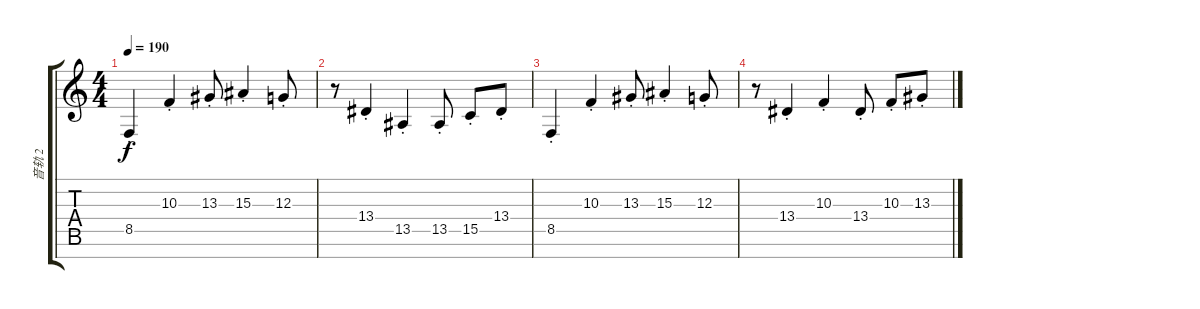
\track ("音轨 2" "音轨 2") {instrument harpsichord}
\staff {score tabs}
\tuning (E4 B3 G3 D3 A2 E2 B1) {hide}
\ts (4 4)
\tempo 190
\clef g2
\ks c
8.5{st}.4{dy f} 10.3{st}.4 13.3{st}.8 15.3{st}.4 12.3{st}.8 |
r.8 13.4{st}.4 13.5{st}.4 13.5{st}.8 15.5{st}.8 13.4{st}.8 |
8.5{st}.4{volume 16} 10.3{st}.4 13.3{st}.8 15.3{st}.4 12.3{st}.8 |
r.8 13.4{st}.4 10.3{st}.4 13.4{st}.8 10.3{st}.8 13.3{st}.8
